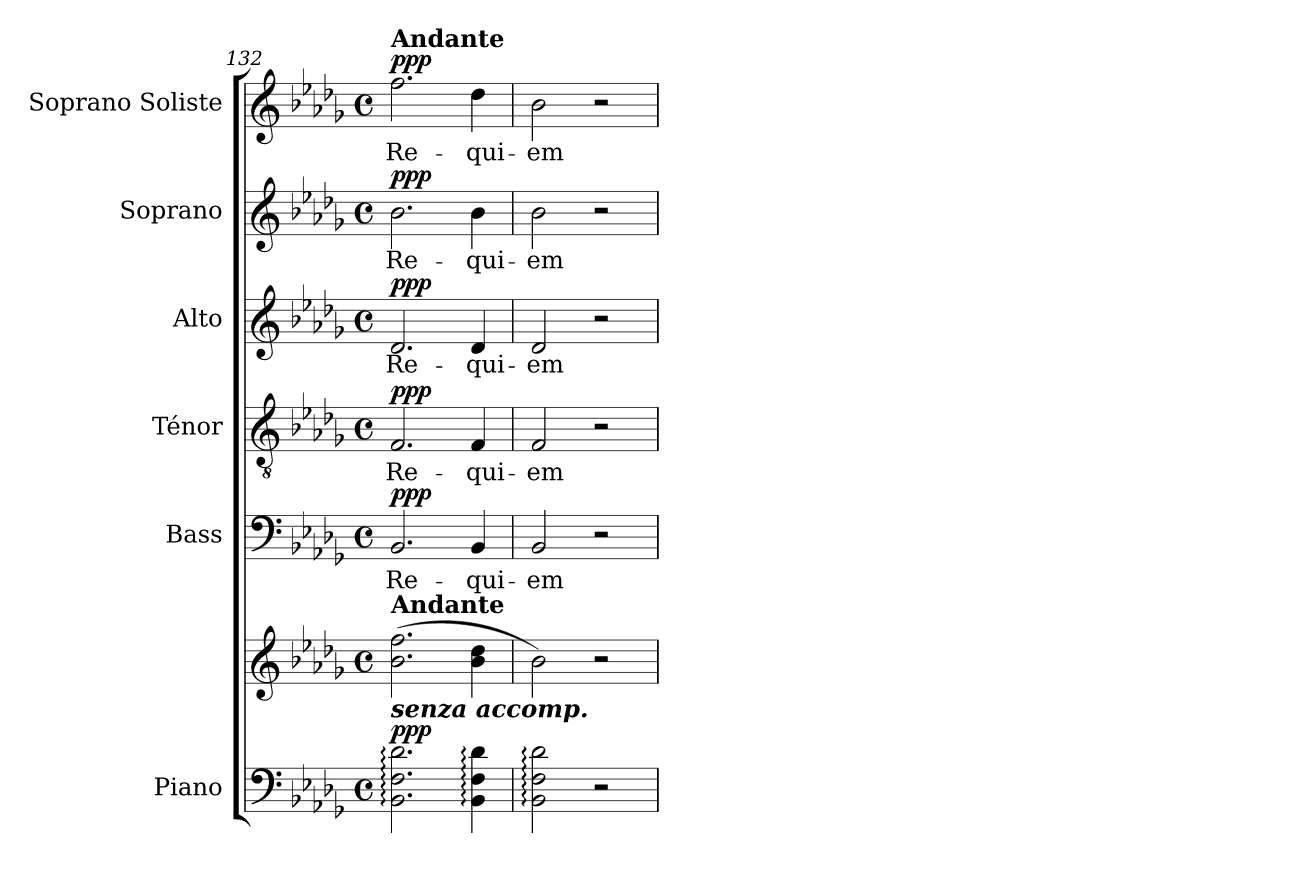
**kern	**kern	**dynam	**kern	**text	**dynam	**kern	**text	**dynam	**kern	**text	**dynam	**kern	**text	**dynam	**kern	**text	**dynam
*part6	*part6	*part6	*part5	*part5	*part5	*part4	*part4	*part4	*part3	*part3	*part3	*part2	*part2	*part2	*part1	*part1	*part1
*staff7	*staff6	*staff6/7	*staff5	*staff5	*staff5	*staff4	*staff4	*staff4	*staff3	*staff3	*staff3	*staff2	*staff2	*staff2	*staff1	*staff1	*staff1
*I"Piano	*	*	*I"Bass	*	*	*I"Ténor	*	*	*I"Alto	*	*	*I"Soprano	*	*	*I"Soprano Soliste	*	*
*I'Pno.	*	*	*I'B.	*	*	*I'T.	*	*	*I'A.	*	*	*I'S.	*	*	*	*	*
!!LO:PB:g=z
*clefF4	*clefG2	*	*clefF4	*	*	*clefGv2	*	*	*clefG2	*	*	*clefG2	*	*	*clefG2	*	*
*k[b-e-a-d-g-]	*k[b-e-a-d-g-]	*	*k[b-e-a-d-g-]	*	*	*k[b-e-a-d-g-]	*	*	*k[b-e-a-d-g-]	*	*	*k[b-e-a-d-g-]	*	*	*k[b-e-a-d-g-]	*	*
*M4/4	*M4/4	*	*M4/4	*	*	*M4/4	*	*	*M4/4	*	*	*M4/4	*	*	*M4/4	*	*
*met(c)	*met(c)	*	*met(c)	*	*	*met(c)	*	*	*met(c)	*	*	*met(c)	*	*	*met(c)	*	*
*MM80	*MM80	*	*MM80	*	*	*MM80	*	*	*MM80	*	*	*MM80	*	*	*MM80	*	*
=132	=132	=132	=132	=132	=132	=132	=132	=132	=132	=132	=132	=132	=132	=132	=132	=132	=132
!	!	!	!	!	!	!	!	!	!	!	!	!	!	!	!LO:TX:a:B:t=Andante	!	!
!	!LO:TX:a:B:t=Andante	!	!	!	!	!	!	!	!	!	!	!	!	!	!	!	!
!LO:TX:a:Bi:t=senza accomp.	!	!	!	!	!	!	!	!	!	!	!	!	!	!	!	!	!
!	!	!LO:DY:a=2	!	!	!LO:DY:a	!	!	!LO:DY:a	!	!	!LO:DY:a	!	!	!LO:DY:a	!	!	!LO:DY:a
2.BB-\: 2.F\: 2.d-\:	(2.b-\ 2.ff\	ppp	2.BB-/	Re-	ppp	2.F/	Re-	ppp	2.d-/	Re-	ppp	2.b-\	Re-	ppp	2.ff\	Re-	ppp
4BB-\: 4F\: 4d-\:	4b-\ 4dd-\	.	4BB-/	-qui-	.	4F/	-qui-	.	4d-/	-qui-	.	4b-\	-qui-	.	4dd-\	-qui-	.
=133	=133	=133	=133	=133	=133	=133	=133	=133	=133	=133	=133	=133	=133	=133	=133	=133	=133
2BB-\: 2F\: 2d-\:	2b-\)	.	2BB-/	-em	.	2F/	-em	.	2d-/	-em	.	2b-\	-em	.	2b-\	-em	.
2r	2r	.	2r	.	.	2r	.	.	2r	.	.	2r	.	.	2r	.	.
=	=	=	=	=	=	=	=	=	=	=	=	=	=	=	=	=	=
*-	*-	*-	*-	*-	*-	*-	*-	*-	*-	*-	*-	*-	*-	*-	*-	*-	*-
